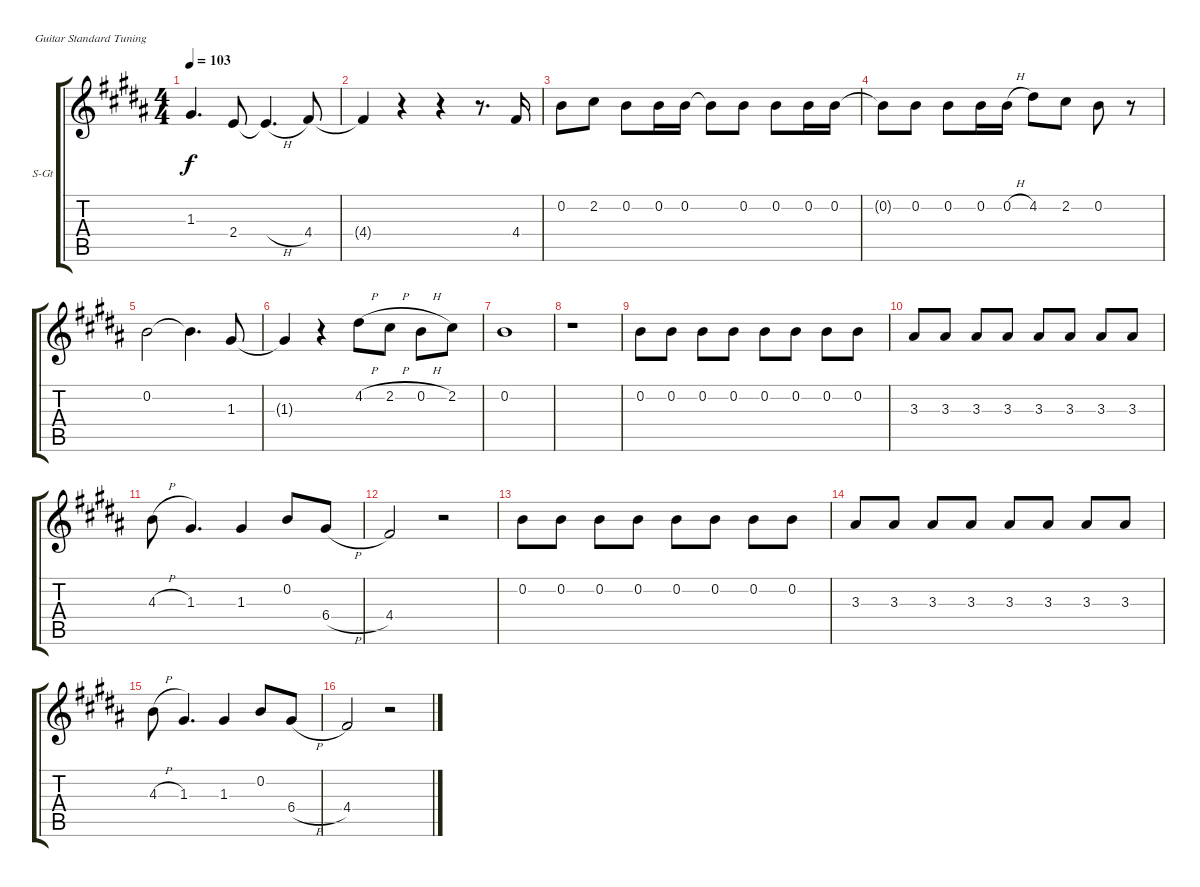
\defaultSystemsLayout 4
\bracketExtendMode groupsimilarinstruments
\firstSystemTrackNameOrientation horizontal
\otherSystemsTrackNameOrientation horizontal
\track ("Vocal" "S-Gt") {instrument acousticguitarsteel}
\staff {score tabs}
\tuning (E4 B3 G3 D3 A2 E2)
\ts (4 4)
\tempo 103
\clef g2
\ks b
1.3{t}.4{d dy f} 2.4.8 2.4{h t}.4{d} 4.4.8 |
4.4{t}.4 r.4 r.4 r.8{d} 4.4.16 |
0.2.8 2.2.8 0.2.8 0.2.16 0.2.16 0.2{t}.8 0.2.8 0.2.8 0.2.16 0.2.16 |
0.2{t}.8 0.2.8 0.2.8 0.2.16 0.2{h}.16 4.2.8 2.2.8 0.2.8 r.8 |
0.2.2 0.2{t}.4{d} 1.3.8 |
1.3{t}.4 r.4 4.2{h}.8 2.2{h}.8 0.2{h}.8 2.2.8 |
0.2.1 |
r.1 |
0.2.8 0.2.8 0.2.8 0.2.8 0.2.8 0.2.8 0.2.8 0.2.8 |
3.3.8 3.3.8 3.3.8 3.3.8 3.3.8 3.3.8 3.3.8 3.3.8 |
4.3{h}.8 1.3.4{d} 1.3.4 0.2.8 6.4{h}.8 |
4.4.2 r.2 |
0.2.8 0.2.8 0.2.8 0.2.8 0.2.8 0.2.8 0.2.8 0.2.8 |
3.3.8 3.3.8 3.3.8 3.3.8 3.3.8 3.3.8 3.3.8 3.3.8 |
4.3{h}.8 1.3.4{d} 1.3.4 0.2.8 6.4{h}.8 |
4.4.2 r.2
